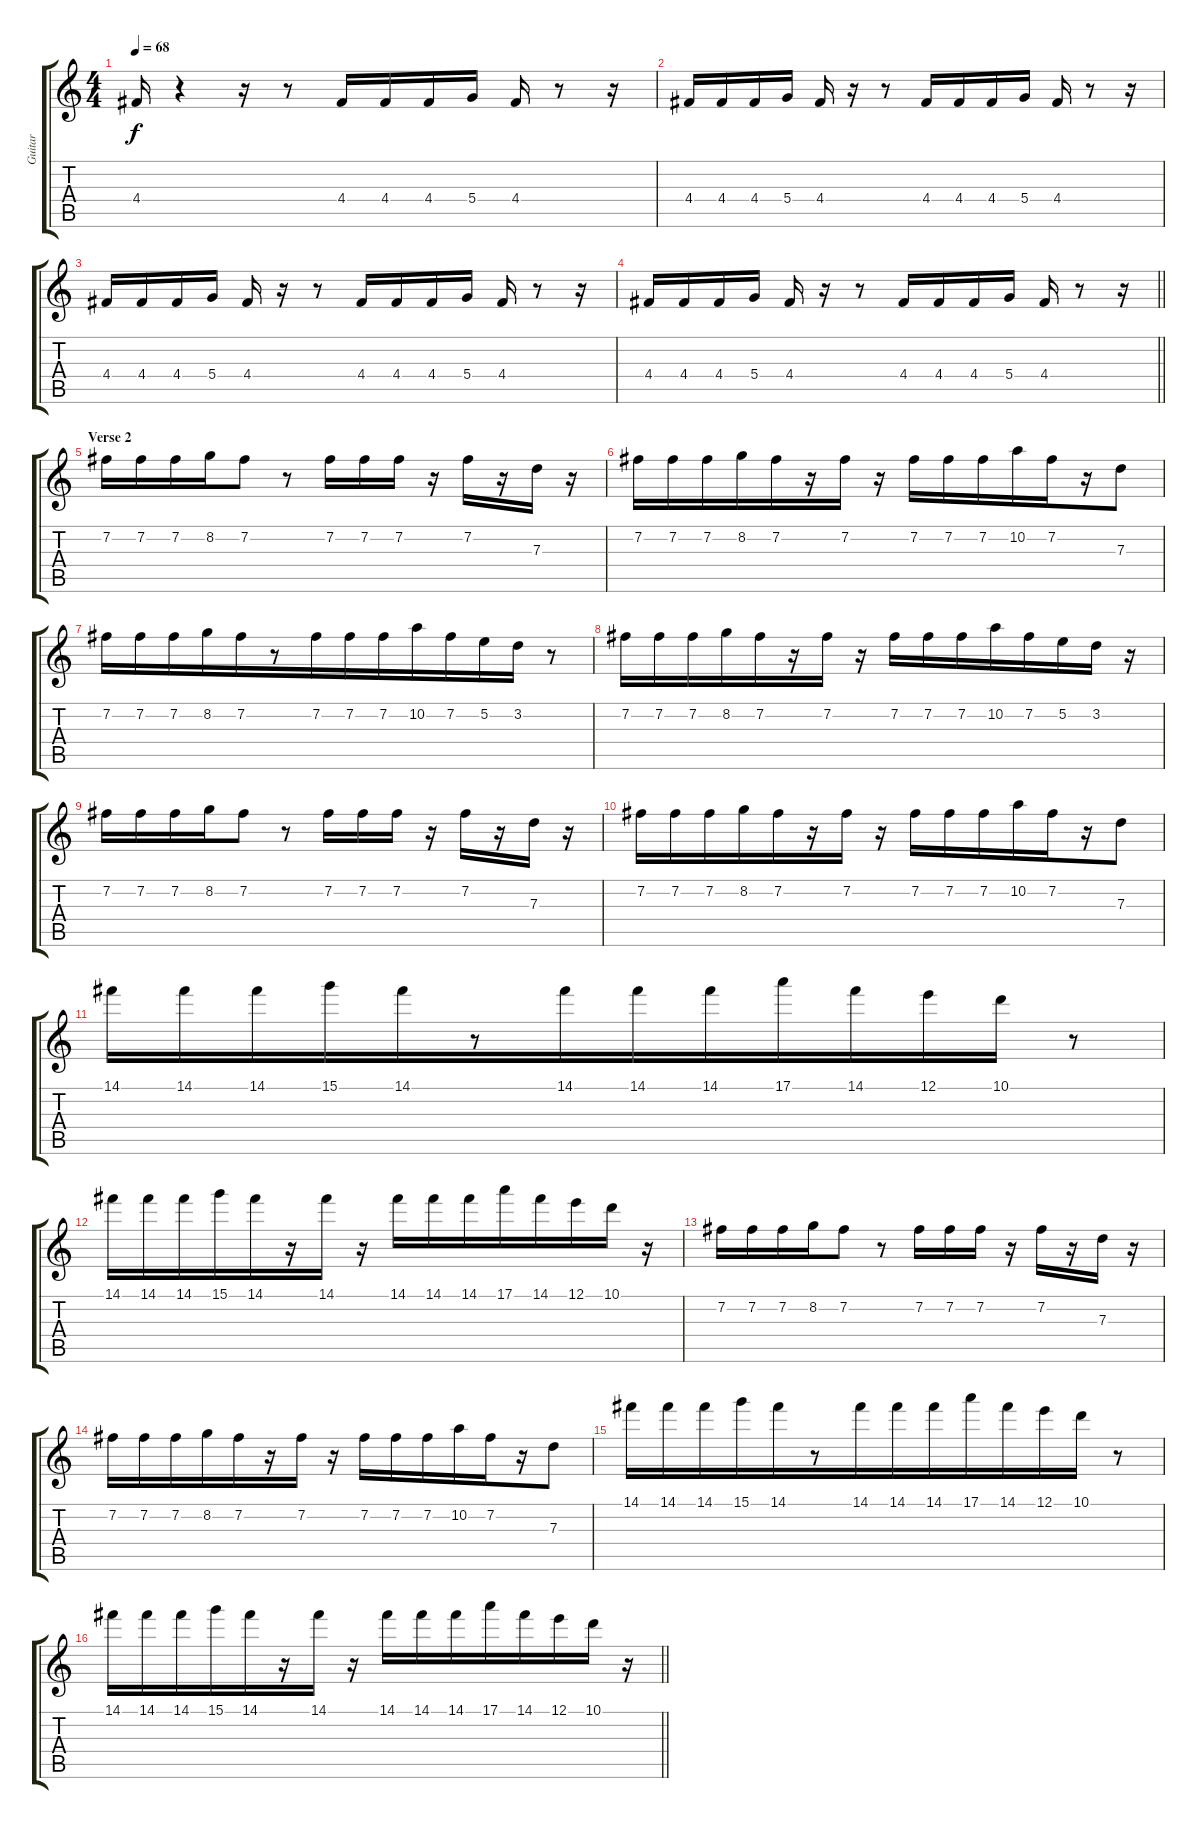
\track ("Guitar" "Guitar") {instrument electricguitarclean}
\staff {score tabs}
\tuning (E4 B3 G3 D3 A2 E2) {hide}
\ts (4 4)
\tempo 68
\clef g2
\ks c
4.4.16{dy f} r.4 r.16 r.8 4.4.16 4.4.16 4.4.16 5.4.16 4.4.16 r.8 r.16 |
4.4.16 4.4.16 4.4.16 5.4.16 4.4.16 r.16 r.8 4.4.16 4.4.16 4.4.16 5.4.16 4.4.16 r.8 r.16 |
4.4.16 4.4.16 4.4.16 5.4.16 4.4.16 r.16 r.8 4.4.16 4.4.16 4.4.16 5.4.16 4.4.16 r.8 r.16 |
\barLineRight lightlight
4.4.16 4.4.16 4.4.16 5.4.16 4.4.16 r.16 r.8 4.4.16 4.4.16 4.4.16 5.4.16 4.4.16 r.8 r.16 |
\section ("" "Verse 2")
7.2.16 7.2.16 7.2.16 8.2.16{beam merge} 7.2.8 r.8 7.2.16{beam merge} 7.2.16 7.2.16 r.16 7.2.16 r.16 7.3.16 r.16 |
7.2.16 7.2.16 7.2.16 8.2.16{beam merge} 7.2.16 r.16 7.2.16 r.16 7.2.16 7.2.16 7.2.16 10.2.16{beam merge} 7.2.16 r.16 7.3.8 |
7.2.16 7.2.16 7.2.16 8.2.16{beam merge} 7.2.16 r.8 7.2.16{beam merge} 7.2.16 7.2.16 10.2.16 7.2.16{beam merge} 5.2.16 3.2.16 r.8 |
7.2.16 7.2.16 7.2.16 8.2.16{beam merge} 7.2.16 r.16 7.2.16 r.16 7.2.16 7.2.16 7.2.16 10.2.16{beam merge} 7.2.16 5.2.16 3.2.16 r.16 |
7.2.16 7.2.16 7.2.16 8.2.16{beam merge} 7.2.8 r.8 7.2.16{beam merge} 7.2.16 7.2.16 r.16 7.2.16 r.16 7.3.16 r.16 |
7.2.16 7.2.16 7.2.16 8.2.16{beam merge} 7.2.16 r.16 7.2.16 r.16 7.2.16 7.2.16 7.2.16 10.2.16{beam merge} 7.2.16 r.16 7.3.8 |
14.1.16 14.1.16 14.1.16 15.1.16{beam merge} 14.1.16 r.8 14.1.16{beam merge} 14.1.16 14.1.16 17.1.16 14.1.16{beam merge} 12.1.16 10.1.16 r.8 |
14.1.16 14.1.16 14.1.16 15.1.16{beam merge} 14.1.16 r.16 14.1.16 r.16 14.1.16 14.1.16 14.1.16 17.1.16{beam merge} 14.1.16 12.1.16 10.1.16 r.16 |
7.2.16 7.2.16 7.2.16 8.2.16{beam merge} 7.2.8 r.8 7.2.16{beam merge} 7.2.16 7.2.16 r.16 7.2.16 r.16 7.3.16 r.16 |
7.2.16 7.2.16 7.2.16 8.2.16{beam merge} 7.2.16 r.16 7.2.16 r.16 7.2.16 7.2.16 7.2.16 10.2.16{beam merge} 7.2.16 r.16 7.3.8 |
14.1.16 14.1.16 14.1.16 15.1.16{beam merge} 14.1.16 r.8 14.1.16{beam merge} 14.1.16 14.1.16 17.1.16 14.1.16{beam merge} 12.1.16 10.1.16 r.8 |
\barLineRight lightlight
14.1.16 14.1.16 14.1.16 15.1.16{beam merge} 14.1.16 r.16 14.1.16 r.16 14.1.16 14.1.16 14.1.16 17.1.16{beam merge} 14.1.16 12.1.16 10.1.16 r.16
